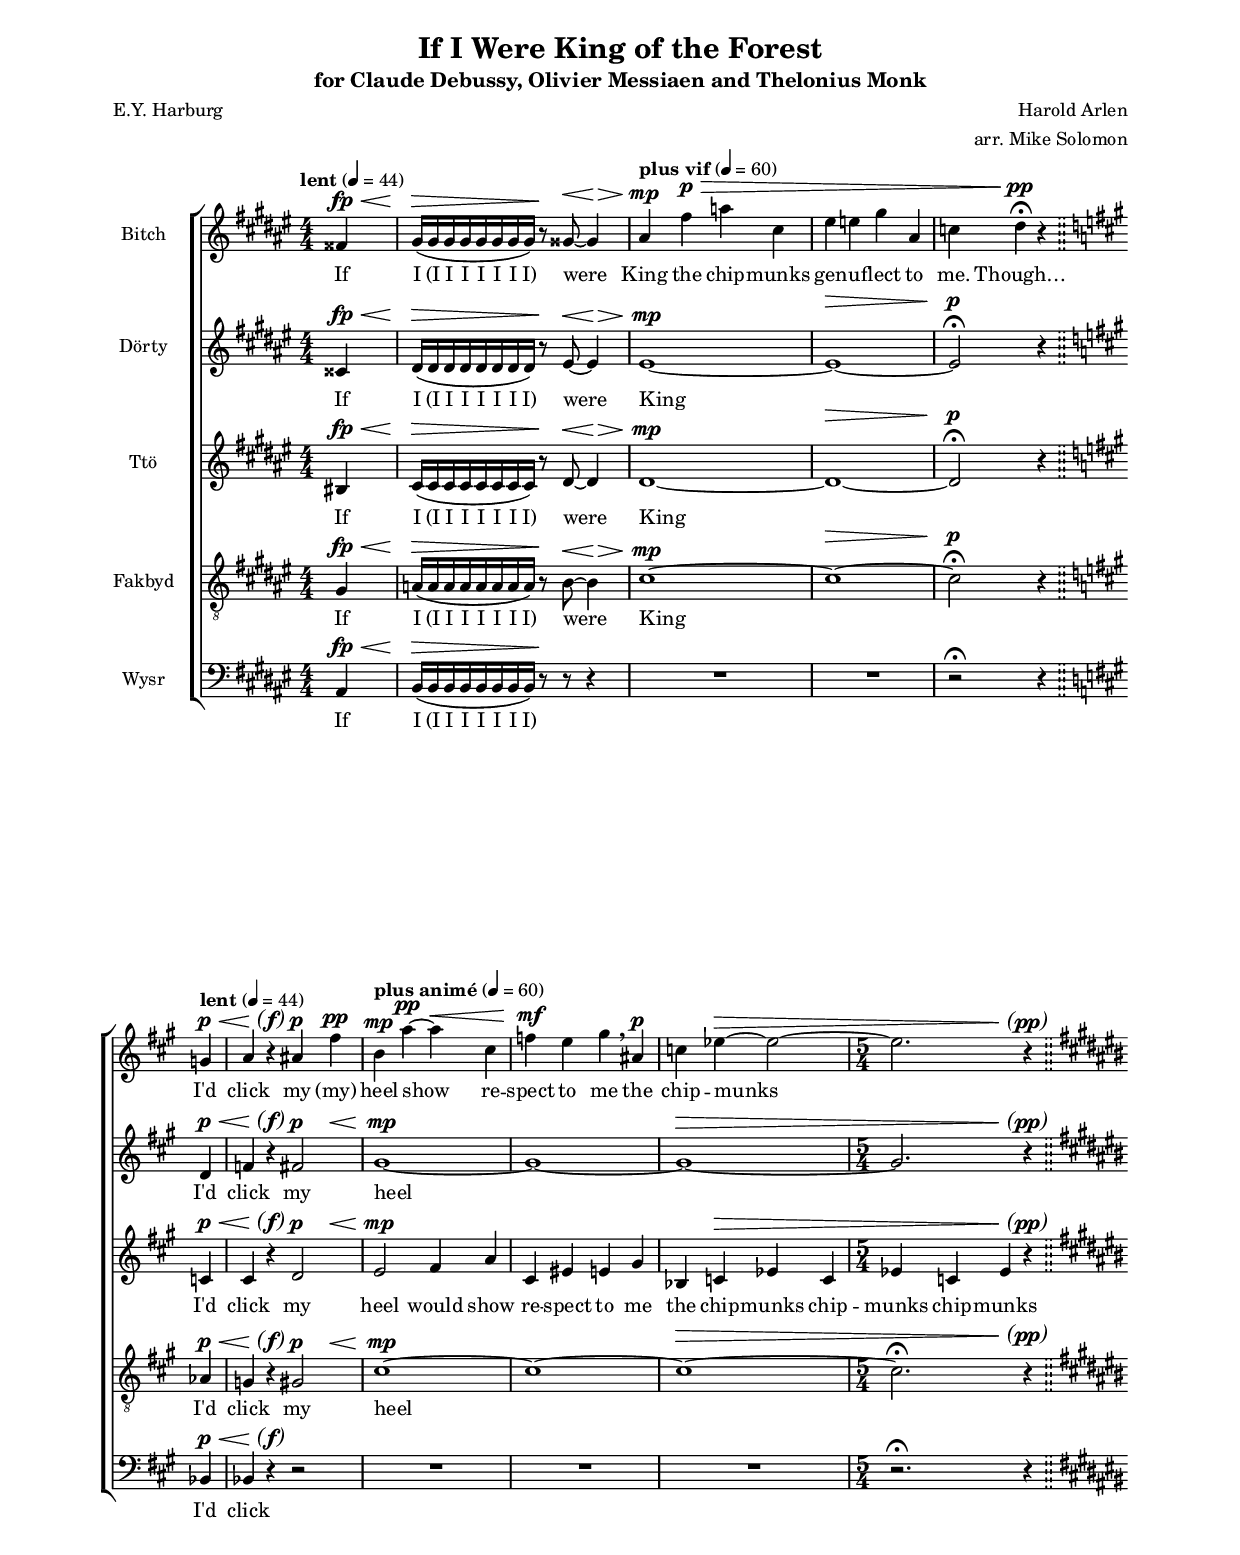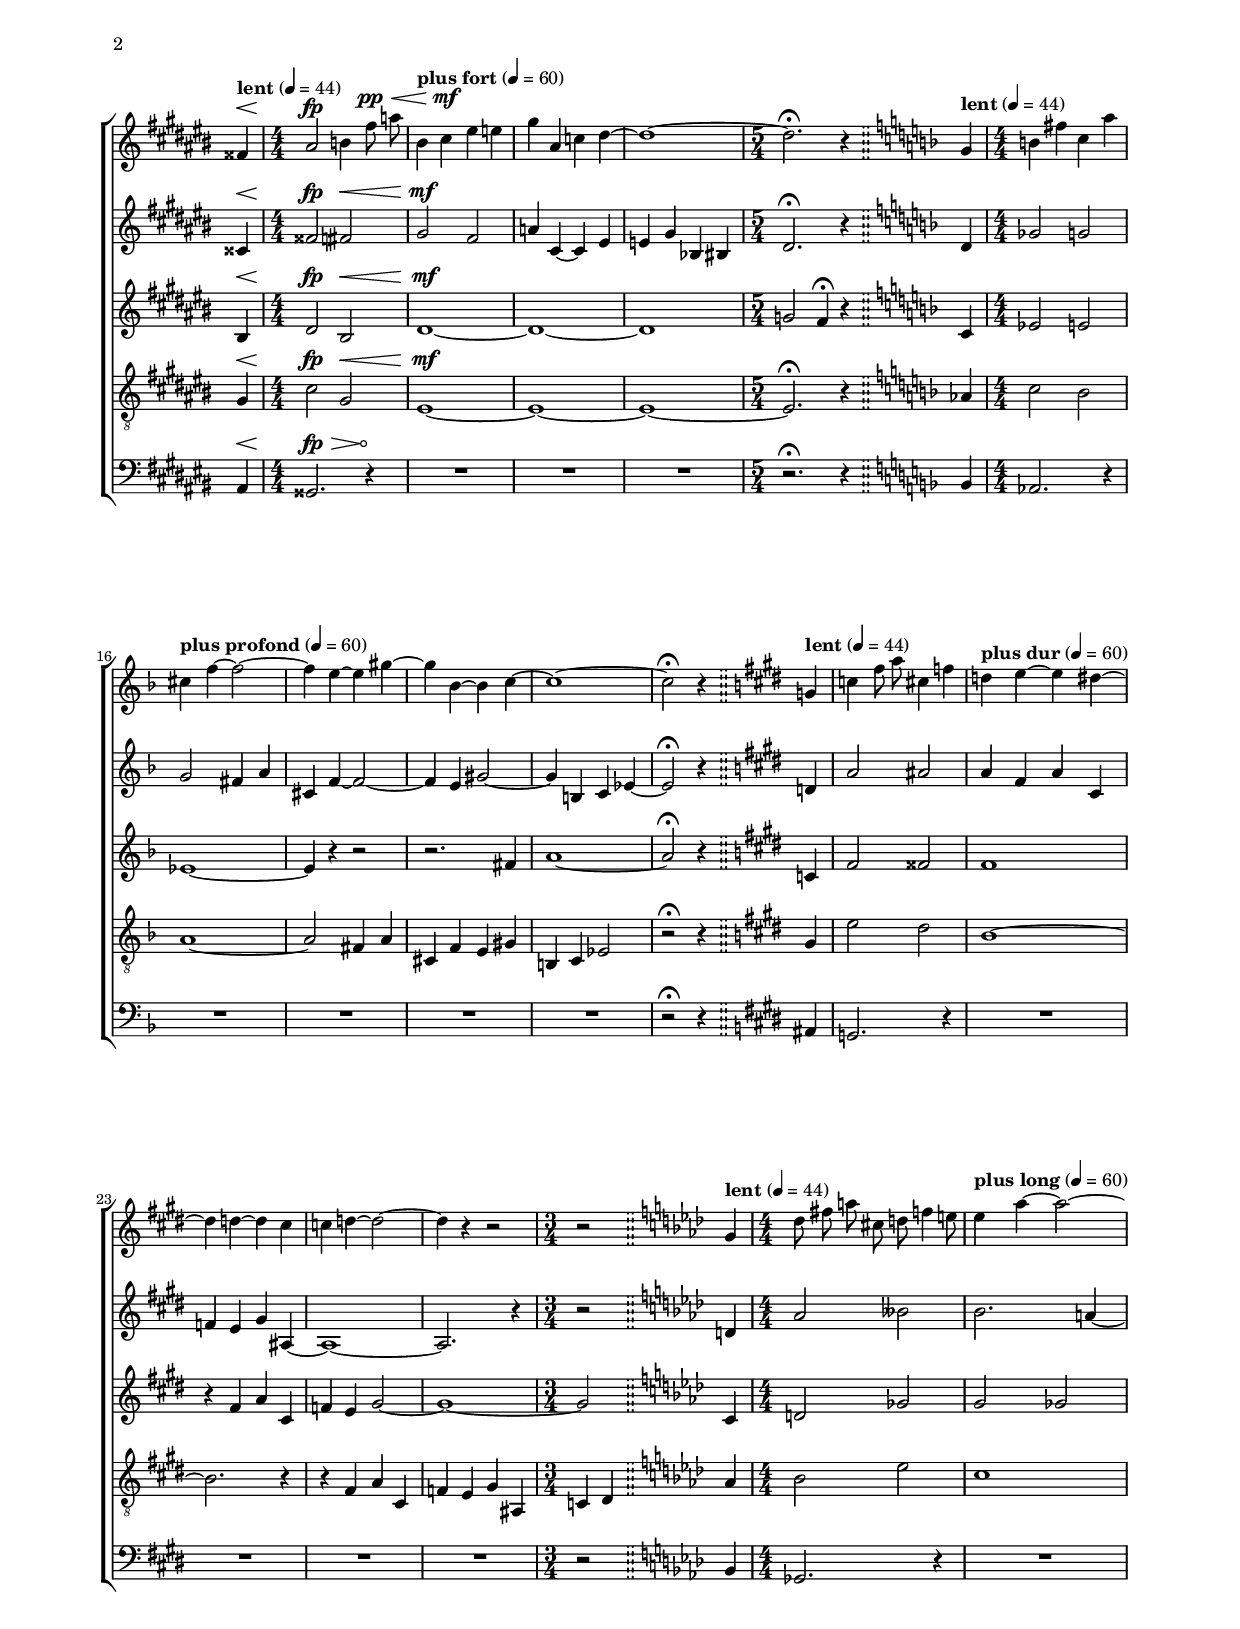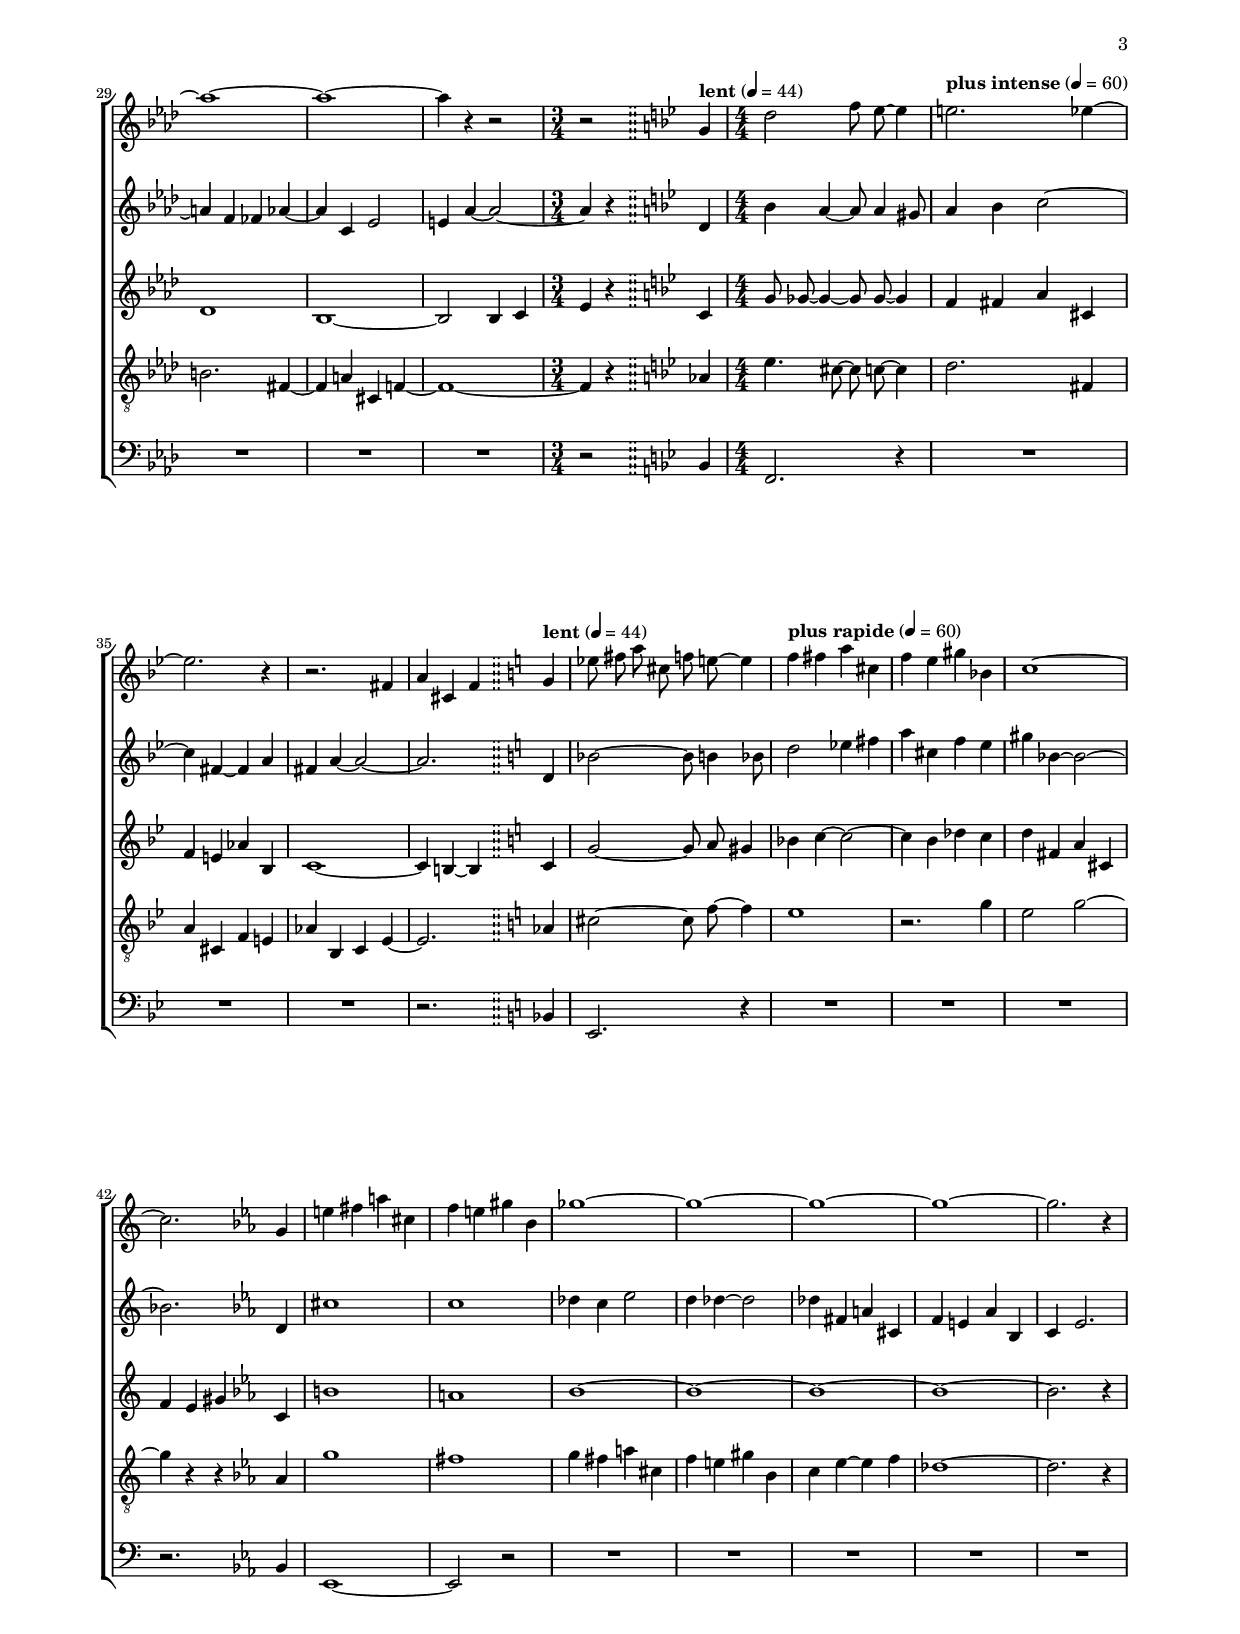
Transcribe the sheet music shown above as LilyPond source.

#(set-global-staff-size 15.87)

\version "2.17.0"
\include "defs-devel.ly"

#(ly:set-option 'point-and-click #f)

#(set-global-staff-size 15.87)
#(set-accidental-style 'modern-cautionary)

rall = \mark \markup \italic "rall."
moltorall = \mark \markup \italic "molto rall."

\paper {
  footnote-separator-markup = \markup { \column { " "\override #`(span-factor . 1/5) { \draw-hline } }}
  footnote-padding = 5\mm
  top-system-spacing = #'((basic-distance . 1) (minimum-distance . 0) (padding . 1) (stretchability . 40))
  bottom-system-spacing = #'((basic-distance . 1) (minimum-distance . 0) (padding . 1) (stretchability . 50))
  ragged-right = ##f
  left-margin = 0.75\in
  right-margin = 0.75\in
  top-margin = 0.5\in
  bottom-margin = 0.6\in
  ragged-last-bottom = ##f
  %max-systems-per-page = #2
}

%indy = #(make-music 'LaissezVibrerEvent)
indy = #(make-articulation "downbow")

\header {
  title = "If I Were King of the Forest"
  subtitle = "for Claude Debussy, Olivier Messiaen and Thelonius Monk"
  composer = "Harold Arlen"
  poet = "E.Y. Harburg"
  arranger = "arr. Mike Solomon"
}

hairlenSmall = {
  \hairlen #4
}

hairlenMed = {
  \hairlen #8
}

prefatoryMatter = {
  \autoBeamOff
}

\defineBarLine "!!" #'("!!" "" "")

marksKOTF = {
  \partial 4
  \tempo "lent" 4=44
  s4 |
  s1 |
  \tempo "plus vif" 4=60
  s1*2 |
  s2. \bar "!!"
    \tempo "lent" 4=44
    s4 |
  s1 |
  \tempo "plus animé" 4=60
  s1*3 |
  \time 5/4
  s1  \bar "!!" \tempo "lent" 4=44 s4
  \time 4/4
  s1 |
  %  no 5/4 here, need to cut double wait
  \tempo "plus fort" 4=60
  s1*3 |
  \time 5/4
  s1 \bar "!!" \tempo "lent" 4=44 s4 |
  \time 4/4
  s1 |
  \tempo "plus profond" 4=60
  s1*4 |
  s2. \bar "!!" \tempo "lent" 4=44 s4 |
  s1 |
  \tempo "plus dur" 4=60
  s1*4 |
  \time 3/4
  s2 \bar "!!" \tempo "lent" 4=44 s4 |
  \time 4/4
  s1 |
  \tempo "plus long" 4=60
  s1*4 |
  \time 3/4
  s2 \bar "!!" \tempo "lent" 4=44 s4 |
  \time 4/4
  s1 |
  \tempo "plus intense" 4=60
  s1*3 |
  s2. \bar "!!" \tempo "lent" 4=44 s4 |
  s1 |
  \tempo "plus rapide" 4=60
  s1*3 |
}

% not cot -- ton not chinz I'd com -- mand each
% the chip -- munks gen -- u -- flect to me. Though...

sopranoKOTF = \relative c' {
  \key fis \major
  \hairlenMed fisis4^\fp^\< |
  \set melismaBusyProperties = #'()
  gis16^\> [ ( gis gis gis gis gis gis gis ) ] r8\! << { \unset melismaBusyProperties gisis8 ~ gisis4 |
  ais4 fis' a cis, |
  eis e gis ais, |
  c dis\fermata } { \hairlenSmall s8.^\< \hairlenSmall s8.^\> s4^\mp s2.^\p^\> s1 s4 s4^\pp } >>  r
  \key a \major
  g,4^\p^\< |
  a4 r\parend^\f ais4^\p fis'^\pp |
  b,4^\mp a'^\pp^ ~ a^\< cis, |
  f^\mf e gis \breathe ais,^\p |
  c ees4^\> ~ ees2 ~ |
  ees2. r4\parend^\pp \key cis \major fisis,4^\< |
  ais2^\fp b4 fis'8^\pp^\< a |
  bis,4 cis^\mf eis e |
  gis ais, c dis ~ |
  dis1 ~ |
  dis2.\fermata r4 \key f \major g, |
  b4 fis' c a' |
  cis,4 f ~ f2 ~ |
  f4 e4 ~ e gis ~ |
  gis bes, ~ bes c ~ |
  c1 ~ |
  c2\fermata r4 \key e \major g4 |
  c4 fis8 a cis,4 f |
  d4 e ~ e dis ~ |
  dis d ~ d cis |
  c d ~ d2 ~ |
  d4 r r2 |
  r2 \key aes \major g,4 |
  des'8 fis8 a cis,8 d f4 e8 |
  ees4 aes ~ aes2 ~ |
  aes1 ~ |
  aes1 ~ |
  aes4 r r2 |
  r2 \key bes \major g,4 |
  d'2 f8 ees ~ ees4 |
  e2. ees4 ~ |
  ees2. r4 |
  r2. fis,4 |
  a cis, f \key c \major g |
  ees'8 fis a cis, f e ~ e4 |
  f4 fis a cis, |
  f e gis bes, |
  c1 ~ |
  c2. \key ees \major g4 |
  e' fis a cis, |
  f e gis bes, |
  ges'1 ~ |
  ges ~ |
  ges ~ |
  ges ~ |
  ges2. r4 |
}

sopranoKOTFWords = \lyricmode {
  If I (I I I I I I I) were King
  the chip -- munks gen -- u -- flect to me. Though…
  I'd click my (my) heel
  show re -- spect to me the chip -- munks
}

mezzoKOTF = \relative c' {
  \key fis \major
  \hairlenMed cisis4^\fp^\< |
  \set melismaBusyProperties = #'()
  dis16^\> [ ( dis dis dis dis dis dis dis ) ] r8\! \unset melismaBusyProperties << { eis8 ~ eis4 |
  eis1 ~ |
  eis ~ |
  eis2\fermata } { \hairlenSmall s8.^\< \hairlenSmall s8.^\> s1^\mp s1^\> s4^\p } >> r4
  \key a \major
  d4^\p^\< |
  f4 r\parend^\f << { fis2 } { s4^\p s^\< } >> |
  gis1^\mp ~ |
  gis ~ |
  gis^\> ~ |
  gis2. r4\parend^\pp \key cis \major cisis,4^\< |
  fisis2^\fp fis^\< |
  gis2^\mf fis |
  a4 cis, ~ cis eis |
  e4 gis bes, bis |
  dis2.\fermata r4 \key f \major d |
  ges2 g |
  g2 fis4 a |
  cis, f ~ f2 ~ |
  f4 e gis2 ~ |
  gis4 b, c ees ~ |
  ees2\fermata r4 \key e \major d4 |
  a'2 ais |
  a4 fis a cis, |
  f e gis ais, ~ |
  ais1 ~ |
  ais2. r4 |
  r2 \key aes \major d4 |
  aes'2 beses |
  bes2. a4 ~ |
  a f fes aes4 ~ |
  aes c, ees2 |
  e4 aes ~ aes2 ~ |
  aes4 r \key bes \major d, |
  bes'4 a4 ~ a8 a4 gis8 |
  a4 bes c2 ~ |
  c4 fis,4 ~ fis a |
  fis a ~ a2 ~ |
  a2. \key c \major d,4 |
  bes'2 ~ bes8 b4 bes8 |
  d2 ees4 fis |
  a cis, f e |
  gis4 bes, ~ bes2 ~ |
  bes2. \key ees \major d,4 |
  cis'1 |
  c |
  des4 c ees2 |
  d4 des ~ des2 |
  des4 fis, a cis, |
  f e aes bes, |
  c ees2. |
}

mezzoKOTFWords = \lyricmode {
  If I (I I I I I I I) were King
  I'd click my heel
}

altoKOTF = \relative c' {
  \key fis \major
  \hairlenMed bis4^\fp^\< |
  \set melismaBusyProperties = #'()
  cis16^\> [ ( cis cis cis cis cis cis cis ) ] r8\! << { \unset melismaBusyProperties dis8 ~ dis4 |
  dis1 ~ |
  dis ~ |
  dis2\fermata } { \hairlenSmall s8.^\< \hairlenSmall s8.^\> s1^\mp s1^\> s4^\p } >> r4 \key a \major
  c4^\p^\< |
  cis4 r\parend^\f << { d2 } { s4^\p s4^\< } >> |
  e2^\mp fis4 a |
  cis, eis e gis |
  bes, c^\> ees c |
  ees c ees r4\parend^\pp \key cis \major
  bis4^\< |
  dis2^\fp bis^\<
  dis1^\mf ~ |
  dis ~ |
  dis | 
  g2 fis4\fermata r \key f \major c4 |
  ees2 e |
  ees1 ~ |
  ees4 r r2 |
  r2. fis4 |
  a1 ~ |
  a2\fermata r4 \key e \major c,4 |
  fis2 fisis |
  fis1 |
  r4 fis4 a cis, |
  f e gis2 ~ |
  gis1 ~ |
  gis2 \key aes \major c,4 |
  d2 ges |
  g2 ges |
  des1 |
  bes ~ |
  bes2 bes4 c |
  ees r \key bes \major c |
  g'8 ges ~ ges4 ~ ges8 ges ~ ges4 |
  f4 fis a cis, |
  f e aes bes, |
  c1 ~ |
  c4 b ~ b \key c \major c4 |
  g'2 ~ g8 a gis4 |
  bes4 c ~ c2 ~ |
  c4 b des c |
  d4 fis, a cis, |
  f e gis \key ees \major c, |
  b'1 |
  a |
  bes ~ |
  bes ~ |
  bes ~ |
  bes ~ |
  bes2. r4 |
}

altoKOTFWords = \lyricmode {
  If I (I I I I I I I) were King
  I'd click my heel
  would show re -- spect to me the \repeat unfold 3 { chip -- munks }
}

tenorKOTF = \relative c' {
  \clef "treble_8"
  \key fis \major
  \hairlenMed gis4^\fp^\< |
  \set melismaBusyProperties = #'()
  a16^\> [ ( a a a a a a a ) ] r8\! << { \unset melismaBusyProperties b8 ~ b4 |
  cis1 ~ |
  cis ~ |
  cis2\fermata } { \hairlenSmall s8.^\< \hairlenSmall s8.^\> s1^\mp s1^\> s4^\p } >>  r4
  \key a \major
  aes4^\p^\< |
  g4 r\parend^\f << { gis2  } { s4^\p s4^\< } >> |
  cis1^\mp ~ |
  cis ~ |
  cis^\> ~ |
  cis2.\fermata r4\parend^\pp \key cis \major gis4^\< |
  cis2^\fp gis^\< |
  eis1^\mf ~ |
  eis ~ |
  eis ~ |
  eis2.\fermata r4 \key f \major aes |
  c2 bes |
  a1 ~ |
  a2 fis4 a |
  cis, f e gis |
  b, c ees2 |
  r2\fermata r4 \key e \major gis |
  e'2 dis |
  b1 ~ |
  b2. r4 | 
  r fis a cis, |
  f e gis ais, |
  c dis \key aes \major aes' |
  bes2 ees |
  c1 |
  b2. fis4 ~ |
  fis a cis, f ~ |
  f1 ~ |
  f4 r \key bes \major aes |
  ees'4. cis8 ~ cis c ~ c4 |
  d2. fis,4 |
  a cis, f e |
  aes bes, c ees ~ |
  ees2. \key c \major aes4 |
  cis2 ~ cis8 f ~ f4 |
  e1 |
  r2. g4 |
  e2 g ~ |
  g4 r r \key ees \major aes, |
  g'1 |
  fis |
  g4 fis a cis, |
  f e gis bes, |
  c ees ~ ees f4 |
  des1 ~ |
  des2. r4 |
}

tenorKOTFWords = \lyricmode {
  If I (I I I I I I I) were King
  I'd click my heel
}

bassKOTF = \relative c {
  \clef "bass"
  \key fis \major
  \hairlenMed ais4^\fp^\< |
  \set melismaBusyProperties = #'()
  b16^\> [ ( b b b b b b b ) ] r8\! \unset melismaBusyProperties r8 r4 |
  R1 |
  R1 |
  r2\fermata r4
  \key a \major
  bes4^\p^\< |
  bes4 r\parend^\f r2 |
  R1 |
  R1 |
  R1 |
  r2.\fermata r4 \key cis \major ais^\< |
  \hairtip gisis2.^\fp^\> r4\! |
  R1 |
  R1 |
  R1 |
  r2.\fermata r4 \key f \major bes4 |
  aes2. r4 |
  R1 |
  R1 |
  R1 |
  R1 |
  r2\fermata r4 \key e \major ais4 |
  g2. r4 |
  R1 |
  R1 |
  R1 |
  R1 |
  r2 \key aes \major bes4 |
  ges2. r4 |
  R1 |
  R1 |
  R1 |
  R1 |
  r2 \key bes \major bes4 |
  f2. r4 |
  R1 |
  R1 |
  R1 |
  r2. \key c \major bes4 |
  e,2. r4 |
  R1 |
  R1 |
  R1 |
  r2. \key ees \major bes'4 |
  ees,1 ~ |
  ees2 r |
  R1 |
  R1 |
  R1 |
  R1 |
  R1 |
}

bassKOTFWords = \lyricmode {
  If I (I I I I I I I)
  I'd click
}


\score {
  \new ChoirStaff <<
    \new Staff \with { midiInstrument = #"vibraphone" instrumentName = \bitchName } <<
      \new Voice = "soprano" { << { \numericTimeSignature
	\prefatoryMatter
        \sopranoKOTF
      } {
        \marksKOTF
      } >> }
      \new Lyrics \lyricsto "soprano" {
        \sopranoKOTFWords
      }
    >>
    \new Staff \with { midiInstrument = #"vibraphone" instrumentName = \dortyName } <<
      \new Voice = "mezzo" { \numericTimeSignature
	\prefatoryMatter
        \mezzoKOTF
      }
      \new Lyrics \lyricsto "mezzo" {
        \mezzoKOTFWords
      }
    >>
    \new Staff \with { midiInstrument = #"vibraphone" instrumentName = \ttoName } <<
      \new Voice = "alto" { \numericTimeSignature
	\prefatoryMatter
        \altoKOTF
      }
      \new Lyrics \lyricsto "alto" {
        \altoKOTFWords
      }
    >>
    \new Staff \with { midiInstrument = #"vibraphone" instrumentName = \fakbydName } <<
      \new Voice = "tenor" { \numericTimeSignature
	\prefatoryMatter
        \tenorKOTF
      }
      \new Lyrics \lyricsto "tenor" {
        \tenorKOTFWords
      }
    >>
    \new Staff \with { midiInstrument = #"vibraphone" instrumentName = \wysrName } <<
      \new Voice = "bass" { \numericTimeSignature
	\prefatoryMatter
        \bassKOTF
      }
      \new Lyrics \lyricsto "bass" {
        \bassKOTFWords
      }
    >>
  >>
  \layout {
    \context {
      \Voice
      \override HorizontalBracket.direction = #UP
      \consists "Horizontal_bracket_engraver"
      \override TextScript #'layer = #6
      \override NoteHead #'layer = #7
      \override Glissando #'breakable = ##t
      \override TupletNumber #'breakable = ##t
      \override TupletBracket #'breakable = ##t
      \remove "Forbid_line_break_engraver"
    }
    \context {
      \Staff
      %\consists "Metronome_mark_engraver"
      \override TimeSignature #'style = #'numbered
      \override StaffSymbol #'layer = #4
      \override TimeSignature #'layer = #3
      \override TimeSignature #'whiteout = ##t
    }
    \context {
      \Lyrics
      %\override LyricText #'whiteout = ##t
      \override LyricText #'layer = #6
    }
    \context {
      \Score
      %\remove "Metronome_mark_engraver"
      \override NonMusicalPaperColumn #'allow-loose-spacing = ##f
    }
  }
  \midi {}
}
%{
\pageBreak

\score {
  \new PianoStaff <<
    \new Staff  {
      \new Voice = "soprano" { << { \numericTimeSignature
        \prefatoryMatter
        \sopranoKOTF
      } \\ {         \prefatoryMatter
        \mezzoKOTF
         } \\ {         \prefatoryMatter
        \altoKOTF
         } {
        \marksKOTF
      } >> }
    }
    \new Staff  {
      \new Voice = "tenor" { << { \numericTimeSignature
        \prefatoryMatter
        \tenorKOTF
      } \\ \\ {         \prefatoryMatter
        \bassKOTF
         } {
      } >> }
    }
  >>
  \layout {
    \context {
      \Voice
      \override TextScript #'layer = #6
      \override NoteHead #'layer = #7
      \override Glissando #'breakable = ##t
      \override TupletNumber #'breakable = ##t
      \override TupletBracket #'breakable = ##t
      \remove "Forbid_line_break_engraver"
    }
    \context {
      \Staff
      %\consists "Metronome_mark_engraver"
      \override TimeSignature #'style = #'numbered
      \override StaffSymbol #'layer = #4
      \override TimeSignature #'layer = #3
      \override TimeSignature #'whiteout = ##t
    }
    \context {
      \Lyrics
      %\override LyricText #'whiteout = ##t
      \override LyricText #'layer = #6
    }
    \context {
      \Score
      %\remove "Metronome_mark_engraver"
      \override NonMusicalPaperColumn #'allow-loose-spacing = ##f
    }
  }
}
%}